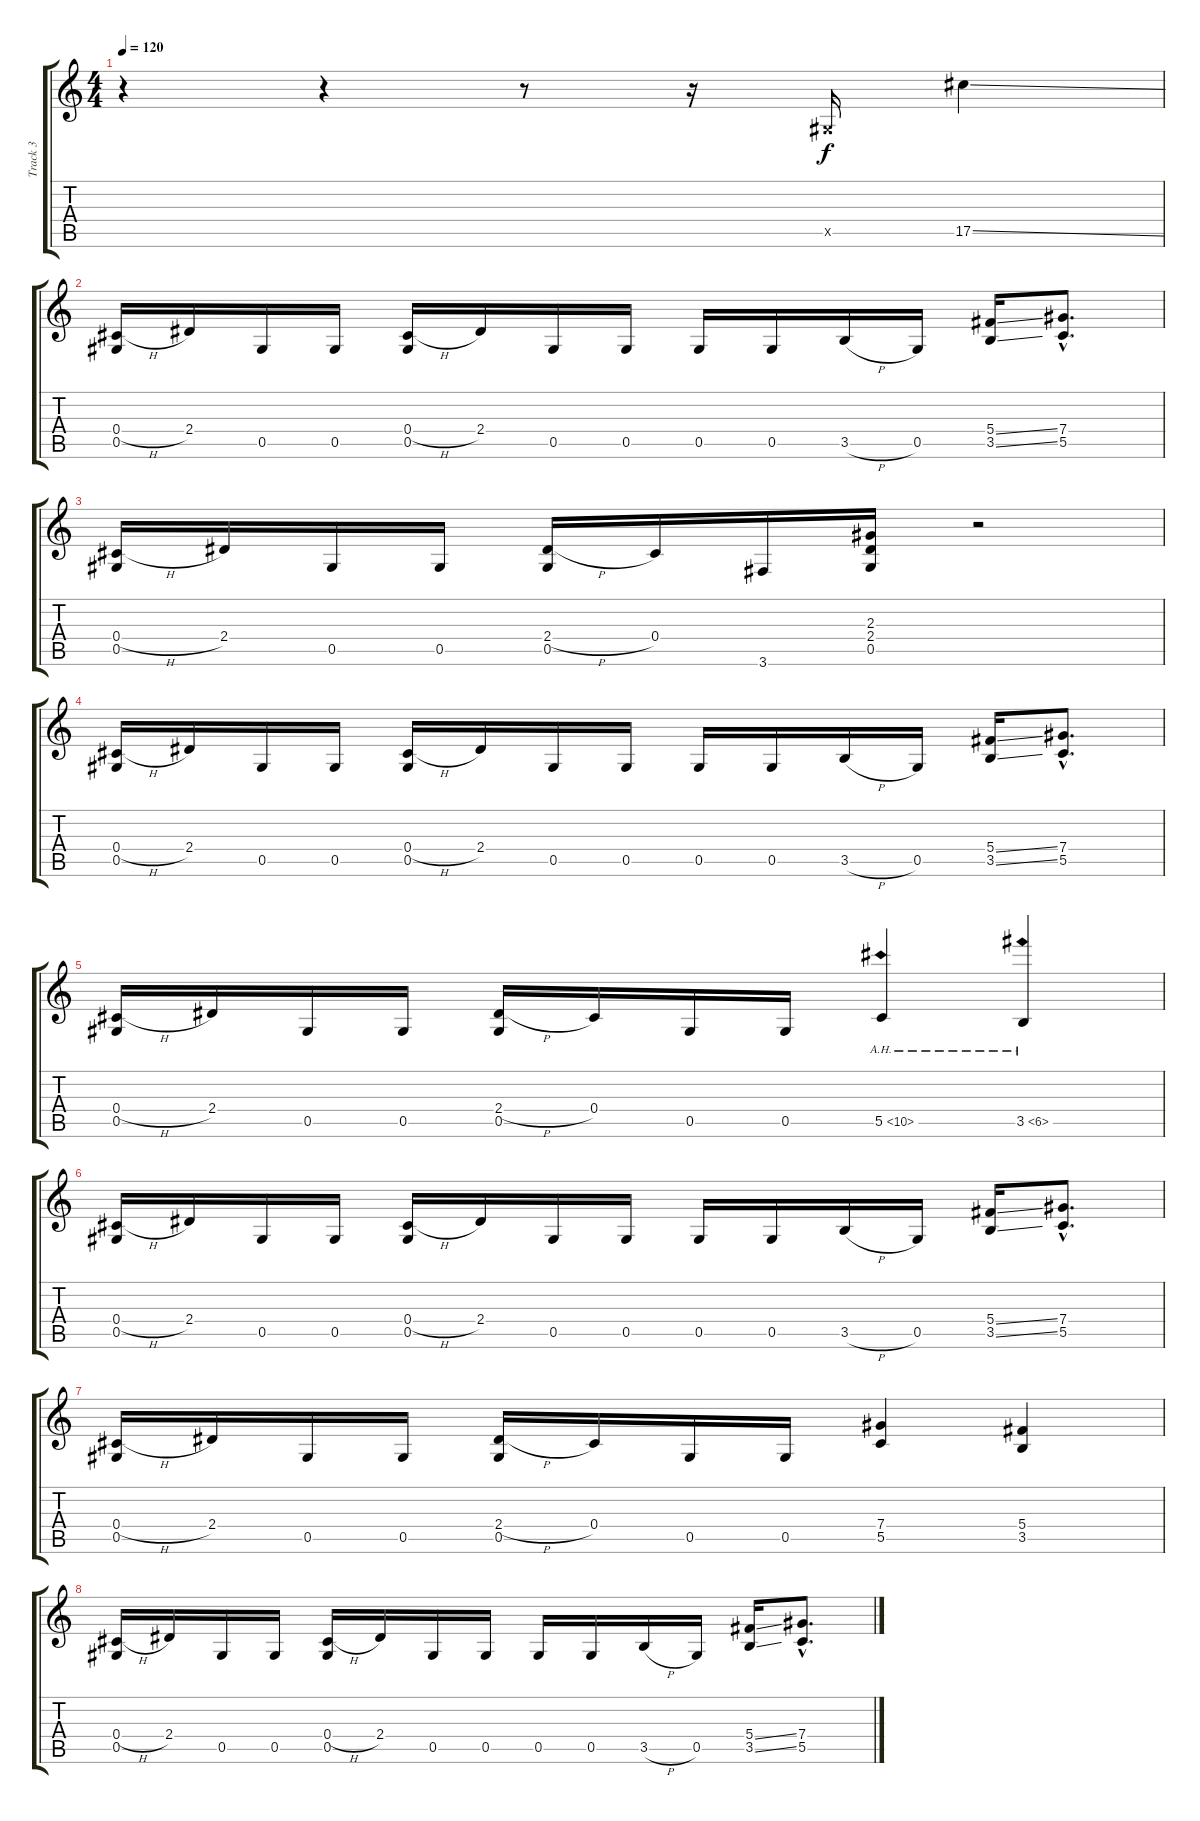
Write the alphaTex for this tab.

\track ("Track 3" "Track 3") {instrument distortionguitar}
\staff {score tabs}
\tuning (Eb4 Bb3 Gb3 Db3 Ab2 Eb2) {hide}
\ts (4 4)
\tempo 120
\clef g2
\ks c
r.4{dy f instrument distortionguitar} r.4 r.8 r.16 0.5{x}.16 17.5{ss}.4 |
(0.4{h} 0.5).16 2.4.16 0.5.16 0.5.16 (0.4{h} 0.5).16 2.4.16 0.5.16 0.5.16 0.5.16 0.5.16 3.5{h}.16 0.5.16 (5.4{ss} 3.5{ss}).16 (7.4{hac} 5.5{hac}).8{d} |
(0.4{h} 0.5).16 2.4.16 0.5.16 0.5.16 (2.4{h} 0.5).16 0.4.16 3.6.16 (2.3 2.4 0.5).16 r.2 |
(0.4{h} 0.5).16 2.4.16 0.5.16 0.5.16 (0.4{h} 0.5).16 2.4.16 0.5.16 0.5.16 0.5.16 0.5.16 3.5{h}.16 0.5.16 (5.4{ss} 3.5{ss}).16 (7.4{hac} 5.5{hac}).8{d} |
(0.4{h} 0.5).16 2.4.16 0.5.16 0.5.16 (2.4{h} 0.5).16 0.4.16 0.5.16 0.5.16 5.5{ah 5}.4 3.5{ah 3}.4 |
(0.4{h} 0.5).16 2.4.16 0.5.16 0.5.16 (0.4{h} 0.5).16 2.4.16 0.5.16 0.5.16 0.5.16 0.5.16 3.5{h}.16 0.5.16 (5.4{ss} 3.5{ss}).16 (7.4{hac} 5.5{hac}).8{d} |
(0.4{h} 0.5).16 2.4.16 0.5.16 0.5.16 (2.4{h} 0.5).16 0.4.16 0.5.16 0.5.16 (7.4 5.5).4 (5.4 3.5).4 |
(0.4{h} 0.5).16 2.4.16 0.5.16 0.5.16 (0.4{h} 0.5).16 2.4.16 0.5.16 0.5.16 0.5.16 0.5.16 3.5{h}.16 0.5.16 (5.4{ss} 3.5{ss}).16 (7.4{hac} 5.5{hac}).8{d}
